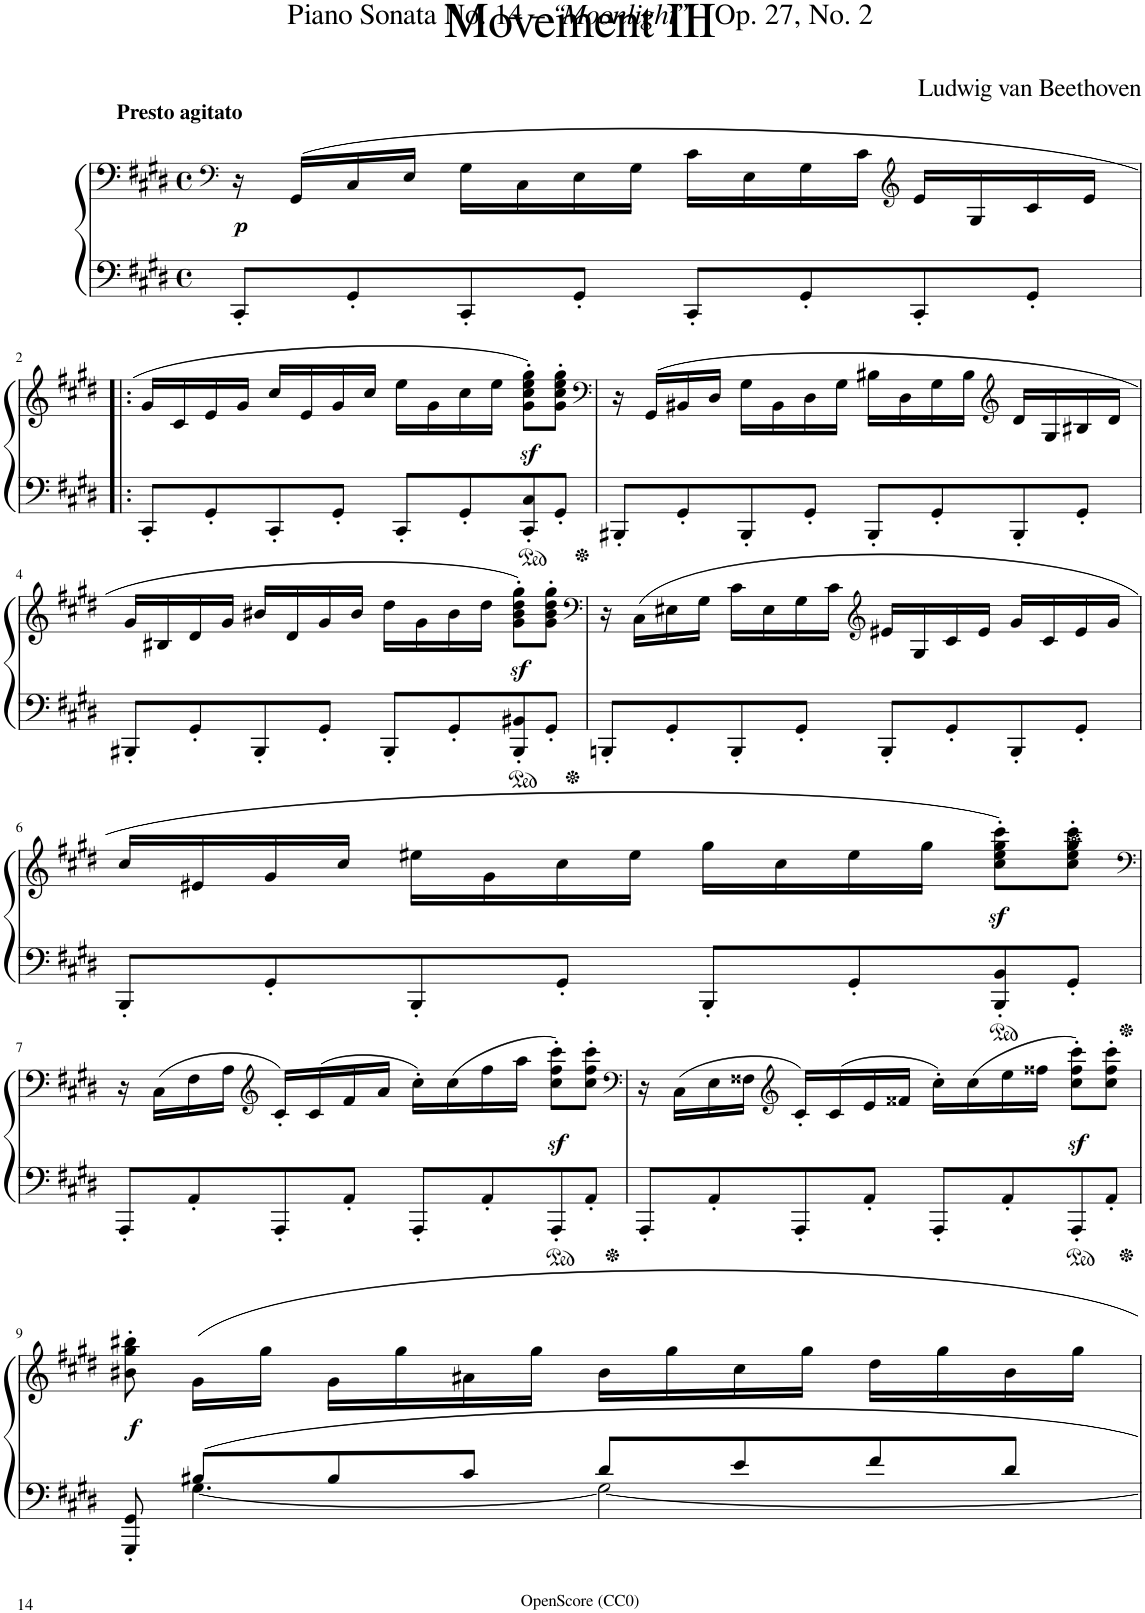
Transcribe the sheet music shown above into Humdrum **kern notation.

**kern	**kern	**dynam
*part1	*part1	*part1
*staff2	*staff1	*staff1/2
*I"Piano	*	*
*I'Pno.	*	*
!!LO:PB:g=z
*clefF4	*clefF4	*
*k[f#c#g#d#]	*k[f#c#g#d#]	*
*M4/4	*M4/4	*
*met(c)	*met(c)	*
=1	=1	=1
!	!LO:TX:a:B:t=Presto agitato	!
!	!	!LO:DY:b
8CC#'/L	16r	p
.	(16GG#/LL	.
8GG#'/	16C#/	.
.	16E/JJ	.
8CC#'/	16G#\LL	.
.	16C#\	.
8GG#'/J	16E\	.
.	16G#\JJ	.
8CC#'/L	16c#\LL	.
.	16E\	.
8GG#'/	16G#\	.
.	16c#\JJ	.
*	*clefG2	*
8CC#'/	16e/LL	.
.	16G#/	.
8GG#'/J	16c#/	.
.	16e/JJ	.
!!LO:LB:g=z
=2!|:	=2!|:	=2!|:
8CC#'/L	16g#/LL	.
.	16c#/	.
8GG#'/	16e/	.
.	16g#/JJ	.
8CC#'/	16cc#/LL	.
.	16e/	.
8GG#'/J	16g#/	.
.	16cc#/JJ	.
8CC#'/L	16ee\LL	.
.	16g#\	.
8GG#'/	16cc#\	.
.	16ee\JJ	.
8CC#/' 8C#/'	8g#\z<' 8cc#\z<' 8ee\z<' 8gg#\z<'L)	.
8GG#'/J	8g#\' 8cc#\' 8ee\' 8gg#\'J	.
=3	=3	=3
*	*clefF4	*
8BBB#X'/L	16r	.
.	(16GG#/LL	.
8GG#'/	16BB#X/	.
.	16D#/JJ	.
8BBB#'/	16G#\LL	.
.	16BB#\	.
8GG#'/J	16D#\	.
.	16G#\JJ	.
8BBB#'/L	16B#X\LL	.
.	16D#\	.
8GG#'/	16G#\	.
.	16B#\JJ	.
*	*clefG2	*
8BBB#'/	16d#/LL	.
.	16G#/	.
8GG#'/J	16B#X/	.
.	16d#/JJ	.
!!LO:LB:g=z
=4	=4	=4
8BBB#X'/L	16g#/LL	.
.	16B#X/	.
8GG#'/	16d#/	.
.	16g#/JJ	.
8BBB#'/	16b#X/LL	.
.	16d#/	.
8GG#'/J	16g#/	.
.	16b#/JJ	.
8BBB#'/L	16dd#\LL	.
.	16g#\	.
8GG#'/	16b#\	.
.	16dd#\JJ	.
8BBB#/' 8BB#X/'	8g#\z<' 8b#\z<' 8dd#\z<' 8gg#\z<'L)	.
8GG#'/J	8g#\' 8b#\' 8dd#\' 8gg#\'J	.
=5	=5	=5
*	*clefF4	*
8BBBn'/L	16r	.
.	(16C#\LL	.
8GG#'/	16E#X\	.
.	16G#\JJ	.
8BBB'/	16c#\LL	.
.	16E#\	.
8GG#'/J	16G#\	.
.	16c#\JJ	.
*	*clefG2	*
8BBB'/L	16e#X/LL	.
.	16G#/	.
8GG#'/	16c#/	.
.	16e#/JJ	.
8BBB'/	16g#/LL	.
.	16c#/	.
8GG#'/J	16e#/	.
.	16g#/JJ	.
!!LO:LB:g=z
=6	=6	=6
8BBB'/L	16cc#/LL	.
.	16e#X/	.
8GG#'/	16g#/	.
.	16cc#/JJ	.
8BBB'/	16ee#X\LL	.
.	16g#\	.
8GG#'/J	16cc#\	.
.	16ee#\JJ	.
8BBB'/L	16gg#\LL	.
.	16cc#\	.
8GG#'/	16ee#\	.
.	16gg#\JJ	.
8BBB/' 8BB/'	8cc#\z<' 8ee#\z<' 8gg#\z<' 8ccc#\z<'L)	.
8GG#'/J	8cc#\' 8ee#\' 8gg#\' 8ccc#\'J	.
!!LO:LB:g=z
=7	=7	=7
*	*clefF4	*
8AAA'/L	16r	.
.	(16C#\LL	.
8AA'/	16F#\	.
.	16A\JJ	.
*	*clefG2	*
8AAA'/	16c#'/LL)	.
.	(16c#/	.
8AA'/J	16f#/	.
.	16a/JJ	.
8AAA'/L	16cc#'\LL)	.
.	(16cc#\	.
8AA'/	16ff#\	.
.	16aa\JJ	.
8AAA'/	8cc#\z<' 8ff#\z<' 8ccc#\z<'L)	.
8AA'/J	8cc#\' 8ff#\' 8ccc#\'J	.
=8	=8	=8
*	*clefF4	*
8AAA'/L	16r	.
.	(16C#\LL	.
8AA'/	16E\	.
.	16F##X\JJ	.
*	*clefG2	*
8AAA'/	16c#'/LL)	.
.	(16c#/	.
8AA'/J	16e/	.
.	16f##X/JJ	.
8AAA'/L	16cc#'\LL)	.
.	(16cc#\	.
8AA'/	16ee\	.
.	16ff##X\JJ	.
8AAA'/	8cc#\z<' 8ff##\z<' 8ccc#\z<'L)	.
8AA'/J	8cc#\' 8ff##\' 8ccc#\'J	.
!!LO:LB:g=z
=9	=9	=9
*^	*	*
!	!	!	!LO:DY:b
8GGG#/'< 8GG#/'<	8ryy	8b#X\' 8gg#\' 8bb#X\'	f
8B#X/L	[4.G#\	16g#\LL	.
.	.	16gg#\JJ	.
8B#/	.	16g#\LL	.
.	.	16gg#\	.
8c#/J	.	16a#X\	.
.	.	16gg#\JJ	.
8d#/L	2G#\_	16b#\LL	.
.	.	16gg#\	.
8e/	.	16cc#\	.
.	.	16gg#\JJ	.
8f#/	.	16dd#\LL	.
.	.	16gg#\	.
8d#/J	.	16b#\	.
.	.	16gg#\JJ	.
*v	*v	*	*
=	=	=
*-	*-	*-
